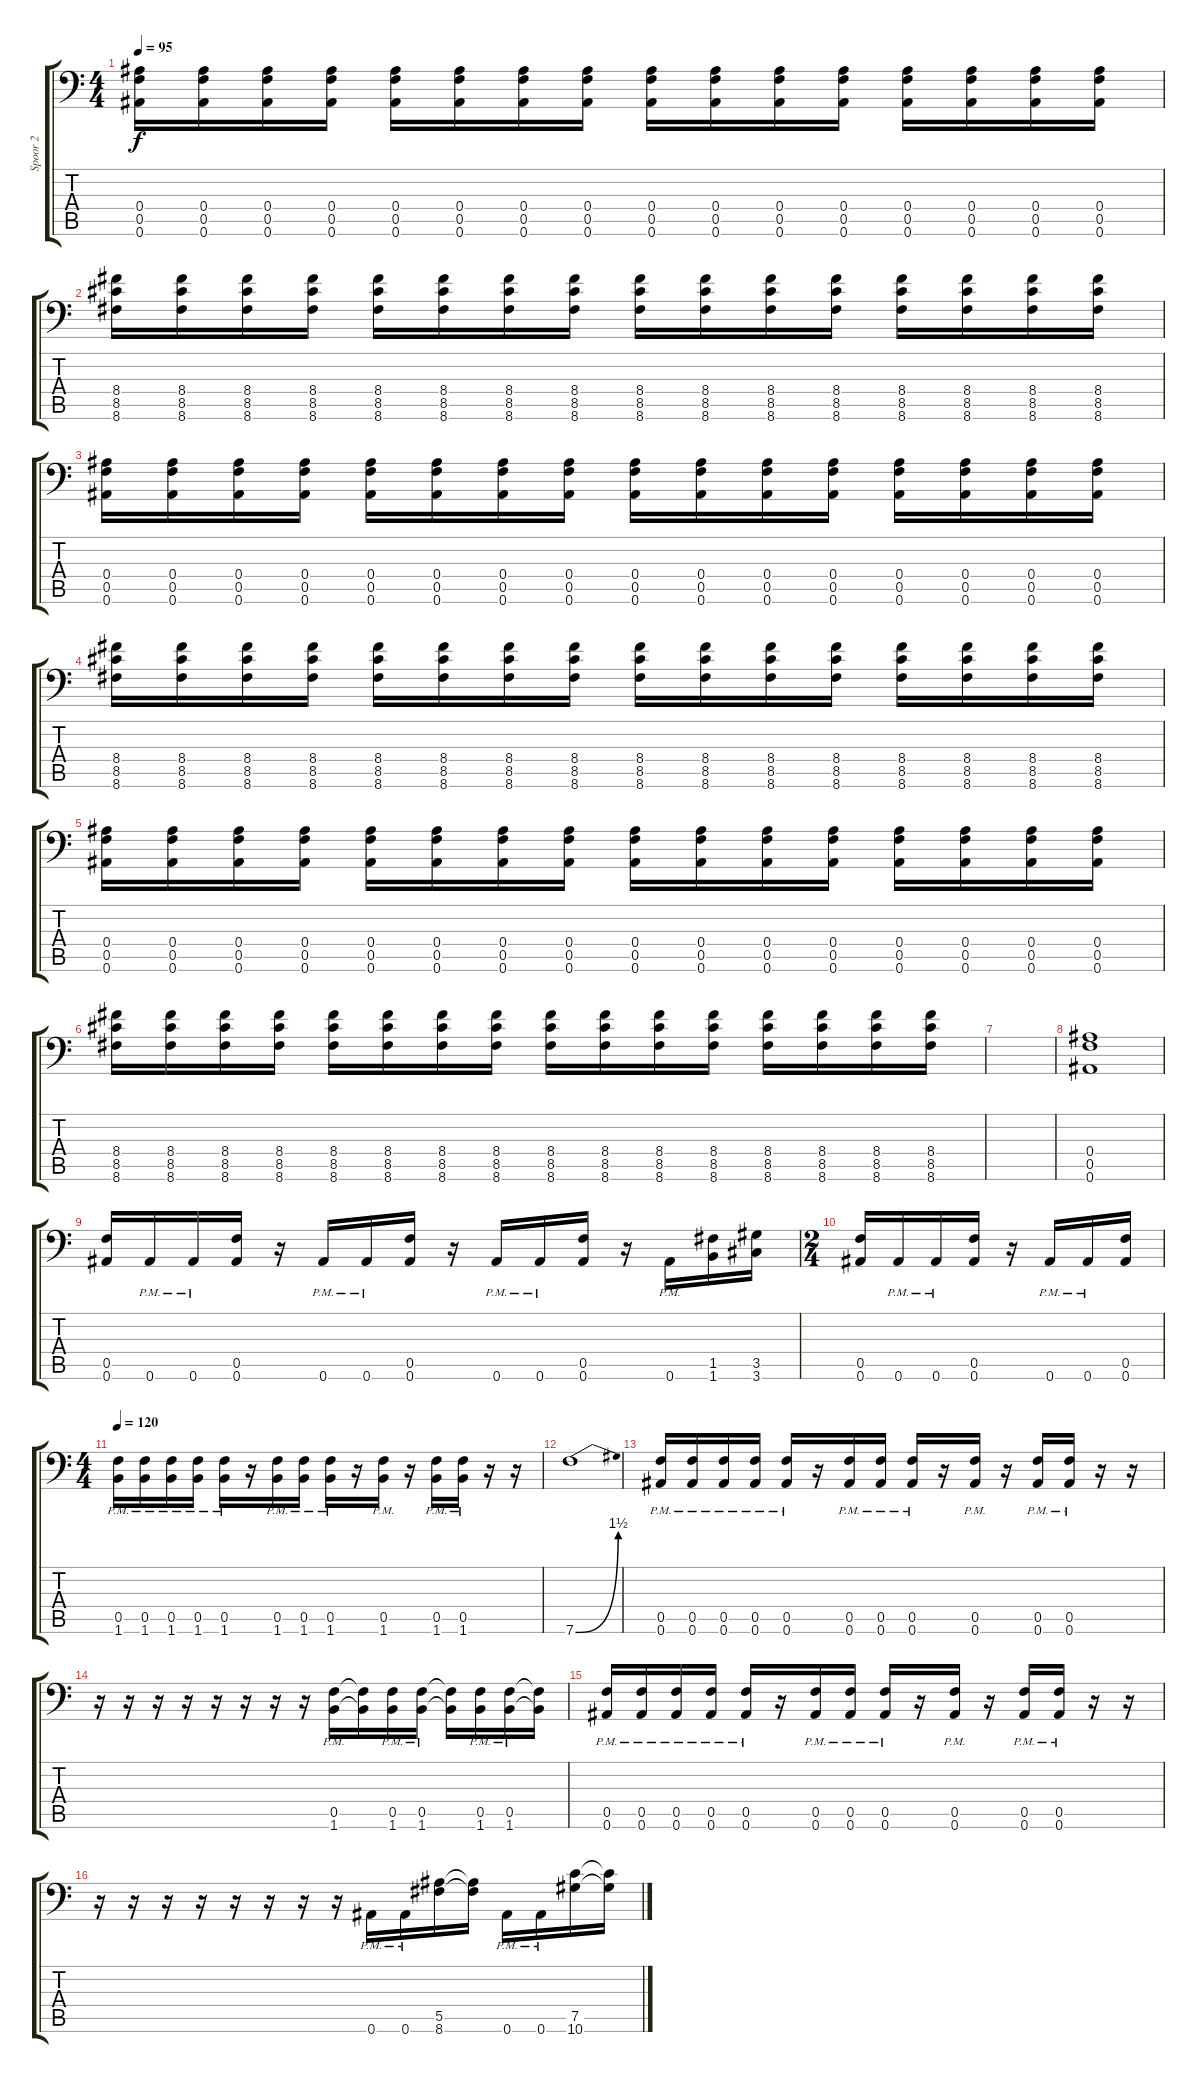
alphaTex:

\track ("Spoor 2" "Spoor 2") {instrument distortionguitar}
\staff {score tabs}
\tuning (C4 G3 Eb3 Bb2 F2 Bb1) {hide}
\ts (4 4)
\tempo 95
\clef f4
\ks c
(0.4 0.5 0.6).16{dy f} (0.4 0.5 0.6).16 (0.4 0.5 0.6).16 (0.4 0.5 0.6).16 (0.4 0.5 0.6).16 (0.4 0.5 0.6).16 (0.4 0.5 0.6).16 (0.4 0.5 0.6).16 (0.4 0.5 0.6).16 (0.4 0.5 0.6).16 (0.4 0.5 0.6).16 (0.4 0.5 0.6).16 (0.4 0.5 0.6).16 (0.4 0.5 0.6).16 (0.4 0.5 0.6).16 (0.4 0.5 0.6).16 |
(8.4 8.5 8.6).16 (8.4 8.5 8.6).16 (8.4 8.5 8.6).16 (8.4 8.5 8.6).16 (8.4 8.5 8.6).16 (8.4 8.5 8.6).16 (8.4 8.5 8.6).16 (8.4 8.5 8.6).16 (8.4 8.5 8.6).16 (8.4 8.5 8.6).16 (8.4 8.5 8.6).16 (8.4 8.5 8.6).16 (8.4 8.5 8.6).16 (8.4 8.5 8.6).16 (8.4 8.5 8.6).16 (8.4 8.5 8.6).16 |
(0.4 0.5 0.6).16 (0.4 0.5 0.6).16 (0.4 0.5 0.6).16 (0.4 0.5 0.6).16 (0.4 0.5 0.6).16 (0.4 0.5 0.6).16 (0.4 0.5 0.6).16 (0.4 0.5 0.6).16 (0.4 0.5 0.6).16 (0.4 0.5 0.6).16 (0.4 0.5 0.6).16 (0.4 0.5 0.6).16 (0.4 0.5 0.6).16 (0.4 0.5 0.6).16 (0.4 0.5 0.6).16 (0.4 0.5 0.6).16 |
(8.4 8.5 8.6).16 (8.4 8.5 8.6).16 (8.4 8.5 8.6).16 (8.4 8.5 8.6).16 (8.4 8.5 8.6).16 (8.4 8.5 8.6).16 (8.4 8.5 8.6).16 (8.4 8.5 8.6).16 (8.4 8.5 8.6).16 (8.4 8.5 8.6).16 (8.4 8.5 8.6).16 (8.4 8.5 8.6).16 (8.4 8.5 8.6).16 (8.4 8.5 8.6).16 (8.4 8.5 8.6).16 (8.4 8.5 8.6).16 |
(0.4 0.5 0.6).16 (0.4 0.5 0.6).16 (0.4 0.5 0.6).16 (0.4 0.5 0.6).16 (0.4 0.5 0.6).16 (0.4 0.5 0.6).16 (0.4 0.5 0.6).16 (0.4 0.5 0.6).16 (0.4 0.5 0.6).16 (0.4 0.5 0.6).16 (0.4 0.5 0.6).16 (0.4 0.5 0.6).16 (0.4 0.5 0.6).16 (0.4 0.5 0.6).16 (0.4 0.5 0.6).16 (0.4 0.5 0.6).16 |
(8.4 8.5 8.6).16 (8.4 8.5 8.6).16 (8.4 8.5 8.6).16 (8.4 8.5 8.6).16 (8.4 8.5 8.6).16 (8.4 8.5 8.6).16 (8.4 8.5 8.6).16 (8.4 8.5 8.6).16 (8.4 8.5 8.6).16 (8.4 8.5 8.6).16 (8.4 8.5 8.6).16 (8.4 8.5 8.6).16 (8.4 8.5 8.6).16 (8.4 8.5 8.6).16 (8.4 8.5 8.6).16 (8.4 8.5 8.6).16 |
|
(0.4 0.5 0.6).1 |
(0.5 0.6).16 0.6{pm}.16 0.6{pm}.16 (0.5 0.6).16 r.16 0.6{pm}.16 0.6{pm}.16 (0.5 0.6).16 r.16 0.6{pm}.16 0.6{pm}.16 (0.5 0.6).16 r.16 0.6{pm}.16 (1.5 1.6).16 (3.5 3.6).16 |
\ts (2 4)
(0.5 0.6).16 0.6{pm}.16 0.6{pm}.16 (0.5 0.6).16 r.16 0.6{pm}.16 0.6{pm}.16 (0.5 0.6).16 |
\ts (4 4)
\tempo 120
(0.5{pm} 1.6{pm}).16 (0.5{pm} 1.6{pm}).16 (0.5{pm} 1.6{pm}).16 (0.5{pm} 1.6{pm}).16 (0.5{pm} 1.6{pm}).16 r.16 (0.5{pm} 1.6{pm}).16 (0.5{pm} 1.6{pm}).16 (0.5{pm} 1.6{pm}).16 r.16 (0.5{pm} 1.6{pm}).16 r.16 (0.5{pm} 1.6{pm}).16 (0.5{pm} 1.6{pm}).16 r.16 r.16 |
7.6{be (bend 0 0 60 6)}.1 |
(0.5{pm} 0.6{pm}).16 (0.5{pm} 0.6{pm}).16 (0.5{pm} 0.6{pm}).16 (0.5{pm} 0.6{pm}).16 (0.5{pm} 0.6{pm}).16 r.16 (0.5{pm} 0.6{pm}).16 (0.5{pm} 0.6{pm}).16 (0.5{pm} 0.6{pm}).16 r.16 (0.5{pm} 0.6{pm}).16 r.16 (0.5{pm} 0.6{pm}).16 (0.5{pm} 0.6{pm}).16 r.16 r.16 |
r.16 r.16 r.16 r.16 r.16 r.16 r.16 r.16 (0.5{pm} 1.6{pm}).16 (0.5{t} 1.6{t}).16 (0.5{pm} 1.6{pm}).16 (0.5{pm} 1.6{pm}).16 (0.5{t} 1.6{t}).16 (0.5{pm} 1.6{pm}).16 (0.5{pm} 1.6{pm}).16 (0.5{t} 1.6{t}).16 |
(0.5{pm} 0.6{pm}).16 (0.5{pm} 0.6{pm}).16 (0.5{pm} 0.6{pm}).16 (0.5{pm} 0.6{pm}).16 (0.5{pm} 0.6{pm}).16 r.16 (0.5{pm} 0.6{pm}).16 (0.5{pm} 0.6{pm}).16 (0.5{pm} 0.6{pm}).16 r.16 (0.5{pm} 0.6{pm}).16 r.16 (0.5{pm} 0.6{pm}).16 (0.5{pm} 0.6{pm}).16 r.16 r.16 |
r.16 r.16 r.16 r.16 r.16 r.16 r.16 r.16 0.6{pm}.16 0.6{pm}.16 (5.5 8.6).16 (5.5{t} 8.6{t}).16 0.6{pm}.16 0.6{pm}.16 (7.5 10.6).16 (7.5{t} 10.6{t}).16
